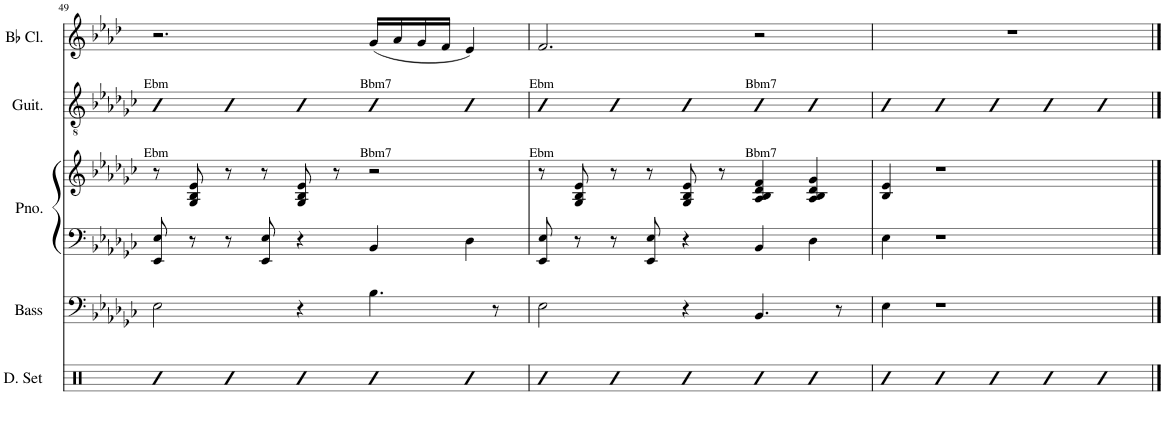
**kern	**kern	**kern	**kern	**kern	**kern
*part5	*part4	*part3	*part3	*part2	*part1
*staff6	*staff5	*staff4	*staff3	*staff2	*staff1
*I"Drumset	*I"Acoustic Bass	*I"Piano	*	*I"Acoustic Guitar	*I"Bb Clarinet
*I'D. Set	*I'Bass	*I'Pno.	*	*I'Guit.	*I'Bb Cl.
!!LO:PB:g=z
*clefX	*clefF4	*clefF4	*clefG2	*clefGv2	*clefG2
*	*Trd7c12	*	*	*	*Trd1c2
*k[]	*k[b-e-a-d-g-c-]	*k[b-e-a-d-g-c-]	*k[b-e-a-d-g-c-]	*k[b-e-a-d-g-c-]	*k[b-e-a-d-]
*M5/4	*M5/4	*M5/4	*M5/4	*M5/4	*M5/4
=49	=49	=49	=49	=49	=49
!	!	!	!	!LO:TX:a:t=Ebm	!
!	!	!	!LO:TX:a:t=Ebm	!	!
4R	2E-\	8EE-/ 8E-/	8r	4B-	2.r
.	.	8r	8G-/ 8B-/ 8e-/	.	.
4R	.	8r	8r	4B-	.
.	.	8EE-/ 8E-/	8r	.	.
4R	4r	4r	8G-/ 8B-/ 8e-/	4B-	.
.	.	.	8r	.	.
!	!	!	!	!LO:TX:a:t=Bbm7	!
!	!	!	!LO:TX:a:t=Bbm7	!	!
4R	4.B-\	4BB-/	2r	4B-	(16g/LL
.	.	.	.	.	16a-/
.	.	.	.	.	16g/
.	.	.	.	.	16f/JJ
4R	.	4D-\	.	4B-	4e-/)
.	8r	.	.	.	.
=50	=50	=50	=50	=50	=50
!	!	!	!	!LO:TX:a:t=Ebm	!
!	!	!	!LO:TX:a:t=Ebm	!	!
4R	2E-\	8EE-/ 8E-/	8r	4B-	2.f/
.	.	8r	8G-/ 8B-/ 8e-/	.	.
4R	.	8r	8r	4B-	.
.	.	8EE-/ 8E-/	8r	.	.
4R	4r	4r	8G-/ 8B-/ 8e-/	4B-	.
.	.	.	8r	.	.
!	!	!	!	!LO:TX:a:t=Bbm7	!
!	!	!	!LO:TX:a:t=Bbm7	!	!
4R	4.BB-/	4BB-/	4A-/ 4B-/ 4d-/ 4f/	4B-	2r
4R	.	4D-\	4A-/ 4B-/ 4d-/ 4g-/	4B-	.
.	8r	.	.	.	.
=51	=51	=51	=51	=51	=51
4R	4E-\	4E-\	4B-/ 4e-/	4B-	4%5r
4R	1r	1r	1r	4B-	.
4R	.	.	.	4B-	.
4R	.	.	.	4B-	.
4R	.	.	.	4B-	.
==	==	==	==	==	==
*-	*-	*-	*-	*-	*-
